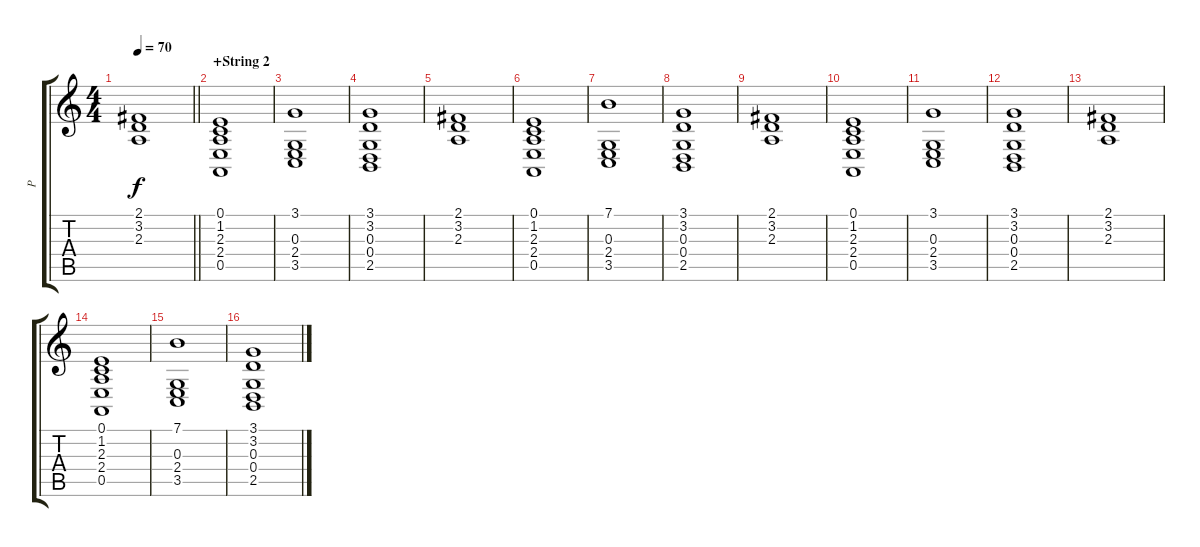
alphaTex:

\track ("P" "P") {instrument electricgrandpiano}
\staff {score tabs}
\tuning (E4 B3 G3 D3 A2 E2) {hide}
\ts (4 4)
\tempo 70
\clef g2
\barLineRight lightlight
\ks c
(2.1 3.2 2.3).1{dy f} |
\section ("" "+String 2")
(0.1 1.2 2.3 2.4 0.5).1 |
(3.1 0.3 2.4 3.5).1 |
(3.1 3.2 0.3 0.4 2.5).1 |
(2.1 3.2 2.3).1 |
(0.1 1.2 2.3 2.4 0.5).1 |
(7.1 0.3 2.4 3.5).1 |
(3.1 3.2 0.3 0.4 2.5).1 |
(2.1 3.2 2.3).1 |
(0.1 1.2 2.3 2.4 0.5).1 |
(3.1 0.3 2.4 3.5).1 |
(3.1 3.2 0.3 0.4 2.5).1 |
(2.1 3.2 2.3).1 |
(0.1 1.2 2.3 2.4 0.5).1 |
(7.1 0.3 2.4 3.5).1 |
(3.1 3.2 0.3 0.4 2.5).1
